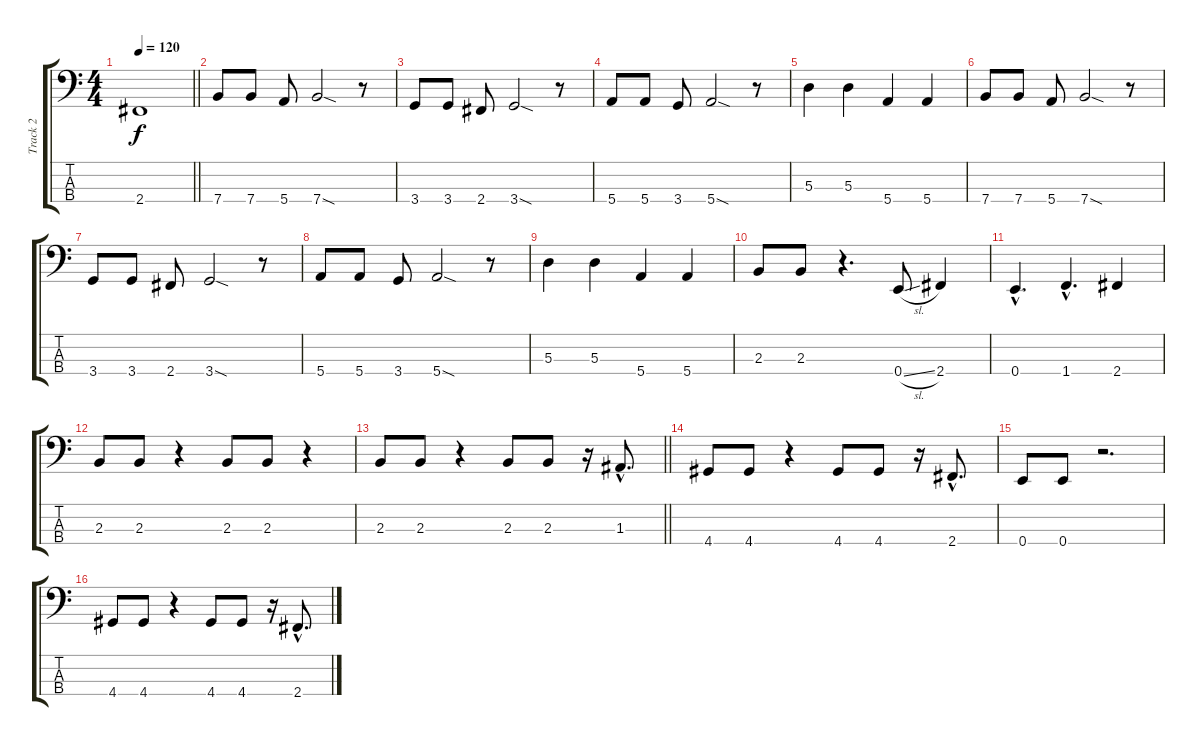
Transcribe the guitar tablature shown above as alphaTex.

\track ("Track 2" "Track 2") {instrument electricbasspick}
\staff {score tabs}
\tuning (G2 D2 A1 E1) {hide}
\ts (4 4)
\tempo 120
\clef f4
\barLineRight lightlight
\ks c
2.4.1{dy f} |
7.4.8 7.4.8 5.4.8 7.4{sod}.2 r.8 |
3.4.8 3.4.8 2.4.8 3.4{sod}.2 r.8 |
5.4.8 5.4.8 3.4.8 5.4{sod}.2 r.8 |
5.3.4 5.3.4 5.4.4 5.4.4 |
7.4.8 7.4.8 5.4.8 7.4{sod}.2 r.8 |
3.4.8 3.4.8 2.4.8 3.4{sod}.2 r.8 |
5.4.8 5.4.8 3.4.8 5.4{sod}.2 r.8 |
5.3.4 5.3.4 5.4.4 5.4.4 |
2.3.8 2.3.8 r.4{d} 0.4{sl}.8 2.4.4 |
0.4{hac}.4{d} 1.4{hac}.4{d} 2.4.4 |
2.3.8 2.3.8 r.4 2.3.8 2.3.8 r.4 |
\barLineRight lightlight
2.3.8 2.3.8 r.4 2.3.8 2.3.8 r.16 1.3{hac}.8{d} |
4.4.8 4.4.8 r.4 4.4.8 4.4.8 r.16 2.4{hac}.8{d} |
0.4.8 0.4.8 r.2{d} |
4.4.8 4.4.8 r.4 4.4.8 4.4.8 r.16 2.4{hac}.8{d}
